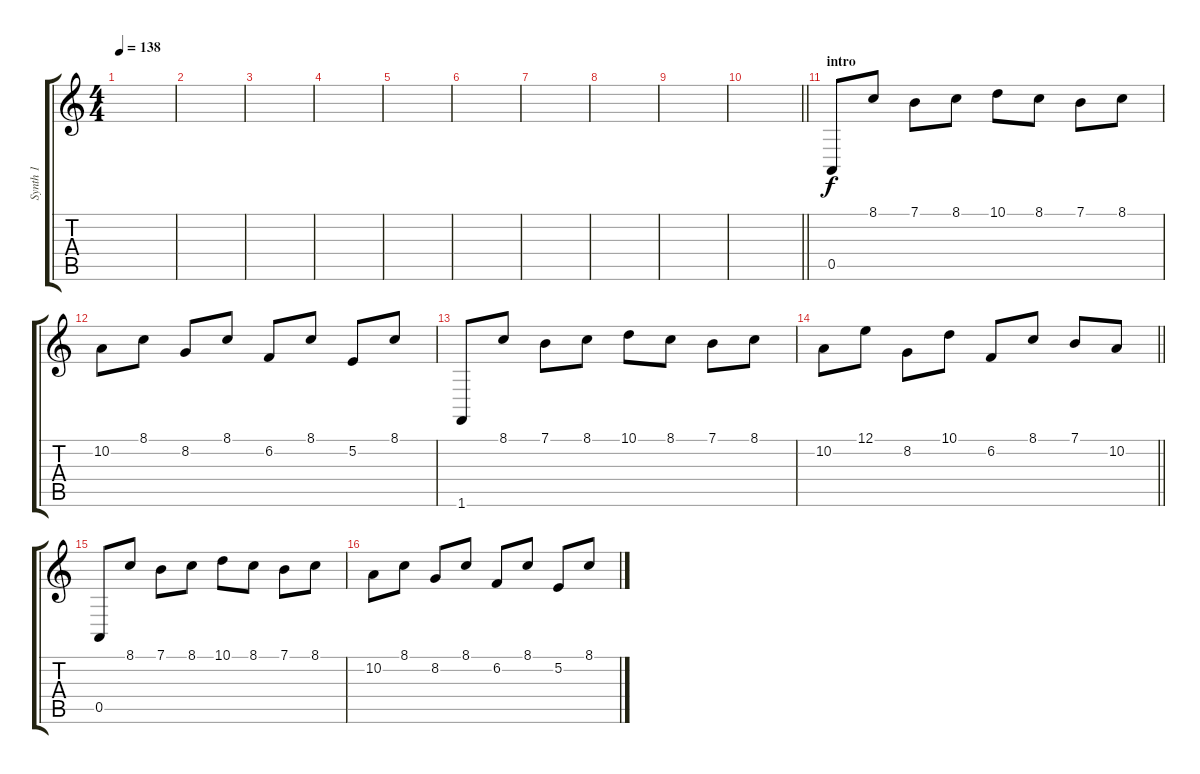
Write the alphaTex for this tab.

\track ("Synth 1" "Synth 1") {instrument lead2sawtooth}
\staff {score tabs}
\tuning (E4 B3 G3 D3 A2 E2) {hide}
\ts (4 4)
\tempo 138
\clef g2
\ks c
|
|
|
|
|
|
|
|
|
\barLineRight lightlight
|
\section ("" "intro")
0.5.8 8.1.8 7.1.8 8.1.8 10.1.8 8.1.8 7.1.8 8.1.8 |
10.2.8 8.1.8 8.2.8 8.1.8 6.2.8 8.1.8 5.2.8 8.1.8 |
1.6.8 8.1.8 7.1.8 8.1.8 10.1.8 8.1.8 7.1.8 8.1.8 |
\barLineRight lightlight
10.2.8 12.1.8 8.2.8 10.1.8 6.2.8 8.1.8 7.1.8 10.2.8 |
0.5.8 8.1.8 7.1.8 8.1.8 10.1.8 8.1.8 7.1.8 8.1.8 |
10.2.8 8.1.8 8.2.8 8.1.8 6.2.8 8.1.8 5.2.8 8.1.8
